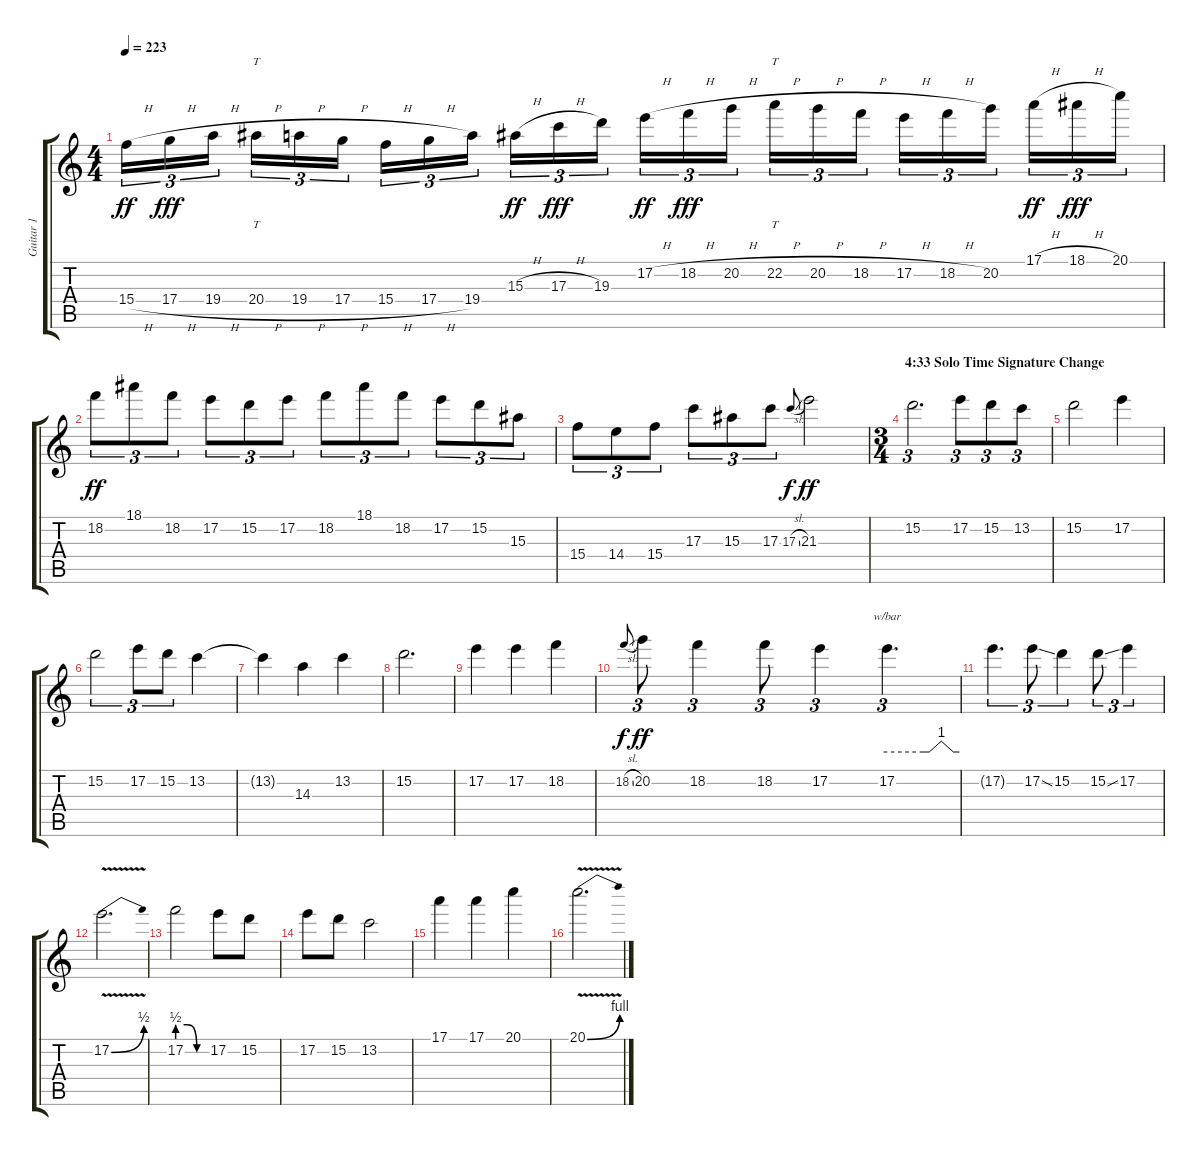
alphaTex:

\track ("Guitar 1" "Guitar 1") {instrument distortionguitar}
\staff {score tabs}
\tuning (E4 B3 G3 D3 A2 E2) {hide}
\ts (4 4)
\tempo 223
\clef g2
\ks c
15.4{h}.16{tu (3 2) dy ff} 17.4{h}.16{tu (3 2) dy fff} 19.4{h}.16{tu (3 2)} 20.4{h}.16{tt tu (3 2)} 19.4{h}.16{tu (3 2)} 17.4{h}.16{tu (3 2)} 15.4{h}.16{tu (3 2)} 17.4{h}.16{tu (3 2)} 19.4.16{tu (3 2)} 15.3{h}.16{tu (3 2) dy ff} 17.3{h}.16{tu (3 2) dy fff} 19.3.16{tu (3 2)} 17.2{h}.16{tu (3 2) dy ff} 18.2{h}.16{tu (3 2) dy fff} 20.2{h}.16{tu (3 2)} 22.2{h}.16{tt tu (3 2)} 20.2{h}.16{tu (3 2)} 18.2{h}.16{tu (3 2)} 17.2{h}.16{tu (3 2)} 18.2{h}.16{tu (3 2)} 20.2.16{tu (3 2)} 17.1{h}.16{tu (3 2) dy ff} 18.1{h}.16{tu (3 2) dy fff} 20.1.16{tu (3 2)} |
18.2.8{tu (3 2) dy ff} 18.1.8{tu (3 2)} 18.2.8{tu (3 2)} 17.2.8{tu (3 2)} 15.2.8{tu (3 2)} 17.2.8{tu (3 2)} 18.2.8{tu (3 2)} 18.1.8{tu (3 2)} 18.2.8{tu (3 2)} 17.2.8{tu (3 2)} 15.2.8{tu (3 2)} 15.3.8{tu (3 2)} |
15.4.8{tu (3 2)} 14.4.8{tu (3 2)} 15.4.8{tu (3 2)} 17.3.8{tu (3 2)} 15.3.8{tu (3 2)} 17.3.8{tu (3 2)} 17.3{sl}.8{gr onbeat dy f} 21.3.2{dy ff} |
\ts (3 4)
\section ("" "4:33 Solo Time Signature Change")
15.2.2{d tu (3 2)} 17.2.8{tu (3 2)} 15.2.8{tu (3 2)} 13.2.8{tu (3 2)} |
15.2.2 17.2.4 |
15.2.2{tu (3 2)} 17.2.8{tu (3 2)} 15.2.8{tu (3 2)} 13.2.4 |
13.2{t}.4 14.3.4 13.2.4 |
15.2.2{d} |
17.2.4 17.2.4 18.2.4 |
18.2{sl}.8{gr onbeat dy f} 20.2.8{tu (3 2) dy ff} 18.2.4{tu (3 2)} 18.2.8{tu (3 2)} 17.2.4{tu (3 2)} 17.2.4{d tu (3 2) tbe (custom default 0 0 30 0 35 0 45 4 55 0 60 0)} |
17.2{t}.4{d tu (3 2)} 17.2{ss}.8{tu (3 2)} 15.2.4{tu (3 2)} 15.2{ss}.8{tu (3 2)} 17.2.4{tu (3 2)} |
17.2{be (bend 0 0 60 2) v}.2{d} |
17.2{be (custom 0 2 20 2 40 0 60 0)}.2 17.2.8 15.2.8 |
17.2.8 15.2.8 13.2.2 |
17.1.4 17.1.4 20.1.4 |
20.1{be (bend 0 0 60 4) v}.2{d}
